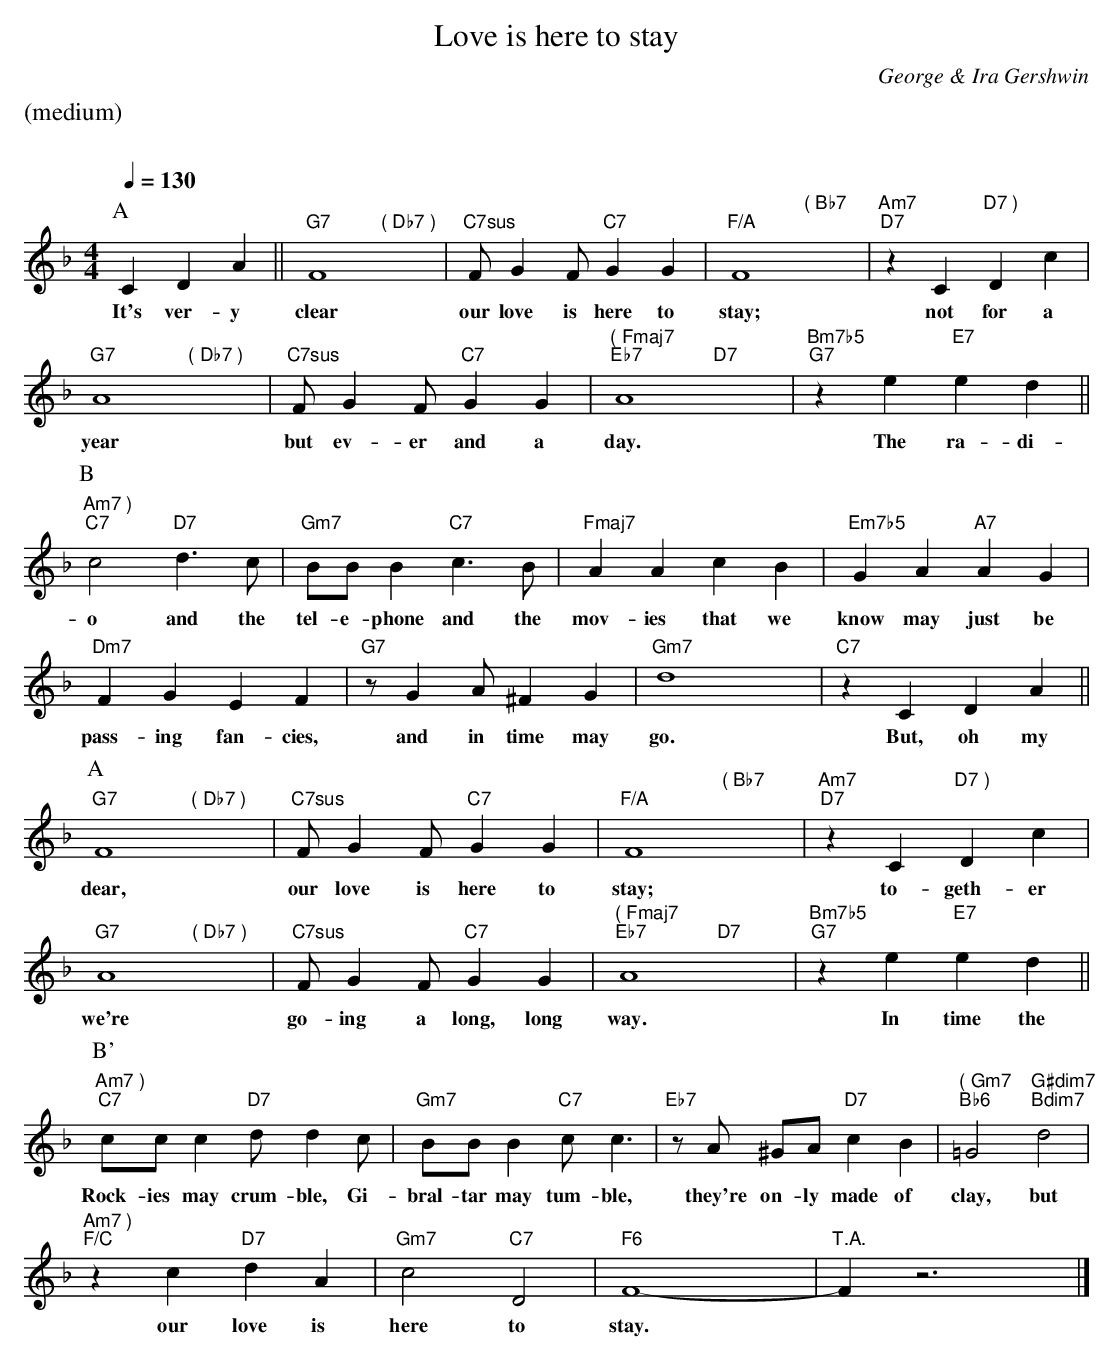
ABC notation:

X:1
T:Love is here to stay
M:4/4
L:1/4
C:George & Ira Gershwin
Q:1/4=130
%%staves (chords melody)
K:F
%%text (medium)
%%vskip 20
P:A
V:chords
x3 ||"G7"x2 "( Db7 )"x2 | "C7sus"x2 "C7"x2 | "F/A"x2 "( Bb7"" "x2 | "Am7""D7"x2 "D7 )"" "x2 |
"G7"x2 "( Db7 )"x2 | "C7sus"x2 "C7"x2 | "( Fmaj7""Eb7"x2 "D7"x2 | "Bm7b5""G7"x2 "E7"" "x2 ||
V:melody
CDA || F4 | F/GF/ GG | F4 | zCDc |
w:It's ver-y clear our love is here to stay; not for a
A4 | F/GF/ GG | A4 | zeed ||
w:year but ev-er and a day. The ra-di-
P:B
V:chords
"Am7 )""C7"x2 "D7"x2 | "Gm7"x2 "C7"x2 | "Fmaj7"x2 x2 | "Em7b5"x2 "A7"x2 |
"Dm7"x2 x2 | "G7"x2 x2 | "Gm7"x2 x2 | "C7"x2 x2 ||
V:melody
c2d>c | B/B/B c>B | AAcB | GAAG |
w:o and the tel-e-phone and the mov-ies that we know may just be
FGEF | z/GA/ ^FG | d4 | zCDA ||
w:pass-ing fan-cies, and in time may go. But, oh my
P:A
V:chords
"G7"x2 "( Db7 )"x2 | "C7sus"x2 "C7"x2 | "F/A"x2 "( Bb7"" "x2 | "Am7""D7"x2 "D7 )"" "x2 |
"G7"x2 "( Db7 )"x2 | "C7sus"x2 "C7"x2 | "( Fmaj7""Eb7"x2 "D7"x2 | "Bm7b5""G7"x2 "E7"" "x2 ||
V:melody
F4 | F/GF/ GG | F4 | zCDc |
w:dear, our love is here to stay; to-geth-er
A4 | F/GF/ GG | A4 | zeed ||
w:we're go-ing a long, long way. In time the
P:B'
V:chords
"Am7 )""C7"x2 "D7"x2 | "Gm7"x2 "C7"x2 | "Eb7"x2 "D7"x2 | "( Gm7""Bb6"x2 "G#dim7""Bdim7"x2 |
"Am7 )""F/C"x2 "D7"x2 | "Gm7"x2 "C7"x2 | "F6"x2 x2 | "T.A."x2 x2 |]
V:melody
c/c/c d/dc/ | B/B/B c<c | z/A/ ^G/A/ cB | =G2d2 |
w:Rock-ies may crum-ble, Gi-bral-tar may tum-ble, they're on-ly made of clay, but
zcdA | c2D2 | F4- | Fz3 |]
w:our love is here to stay.*
